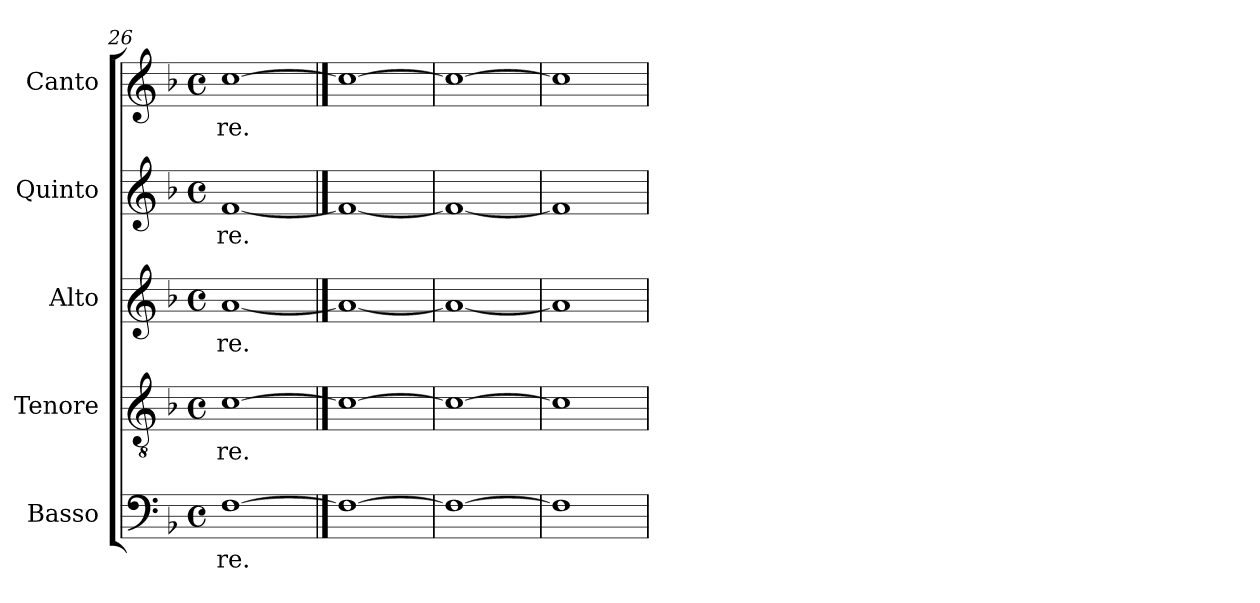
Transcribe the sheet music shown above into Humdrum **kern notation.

**kern	**text	**kern	**text	**kern	**text	**kern	**text	**kern	**text
*part5	*part5	*part4	*part4	*part3	*part3	*part2	*part2	*part1	*part1
*staff5	*staff5	*staff4	*staff4	*staff3	*staff3	*staff2	*staff2	*staff1	*staff1
*I"Basso	*	*I"Tenore	*	*I"Alto	*	*I"Quinto	*	*I"Canto	*
*I'B.	*	*I'T.	*	*I'A.	*	*	*	*I'Cant.	*
*clefF4	*	*clefGv2	*	*clefG2	*	*clefG2	*	*clefG2	*
*k[b-]	*	*k[b-]	*	*k[b-]	*	*k[b-]	*	*k[b-]	*
*F:	*	*F:	*	*F:	*	*F:	*	*F:	*
*M4/4	*	*M4/4	*	*M4/4	*	*M4/4	*	*M4/4	*
*met(c)	*	*met(c)	*	*met(c)	*	*met(c)	*	*met(c)	*
=26	=26	=26	=26	=26	=26	=26	=26	=26	=26
[1F\	-re.	[1c\	-re.	[1a/	-re.	[1f/	-re.	[1cc\	-re.
==27	==27	==27	==27	==27	==27	==27	==27	==27	==27
1F\_	.	1c\_	.	1a/_	.	1f/_	.	1cc\_	.
=28	=28	=28	=28	=28	=28	=28	=28	=28	=28
1F\_	.	1c\_	.	1a/_	.	1f/_	.	1cc\_	.
=29	=29	=29	=29	=29	=29	=29	=29	=29	=29
1F\]	.	1c\]	.	1a/]	.	1f/]	.	1cc\]	.
=	=	=	=	=	=	=	=	=	=
*-	*-	*-	*-	*-	*-	*-	*-	*-	*-
